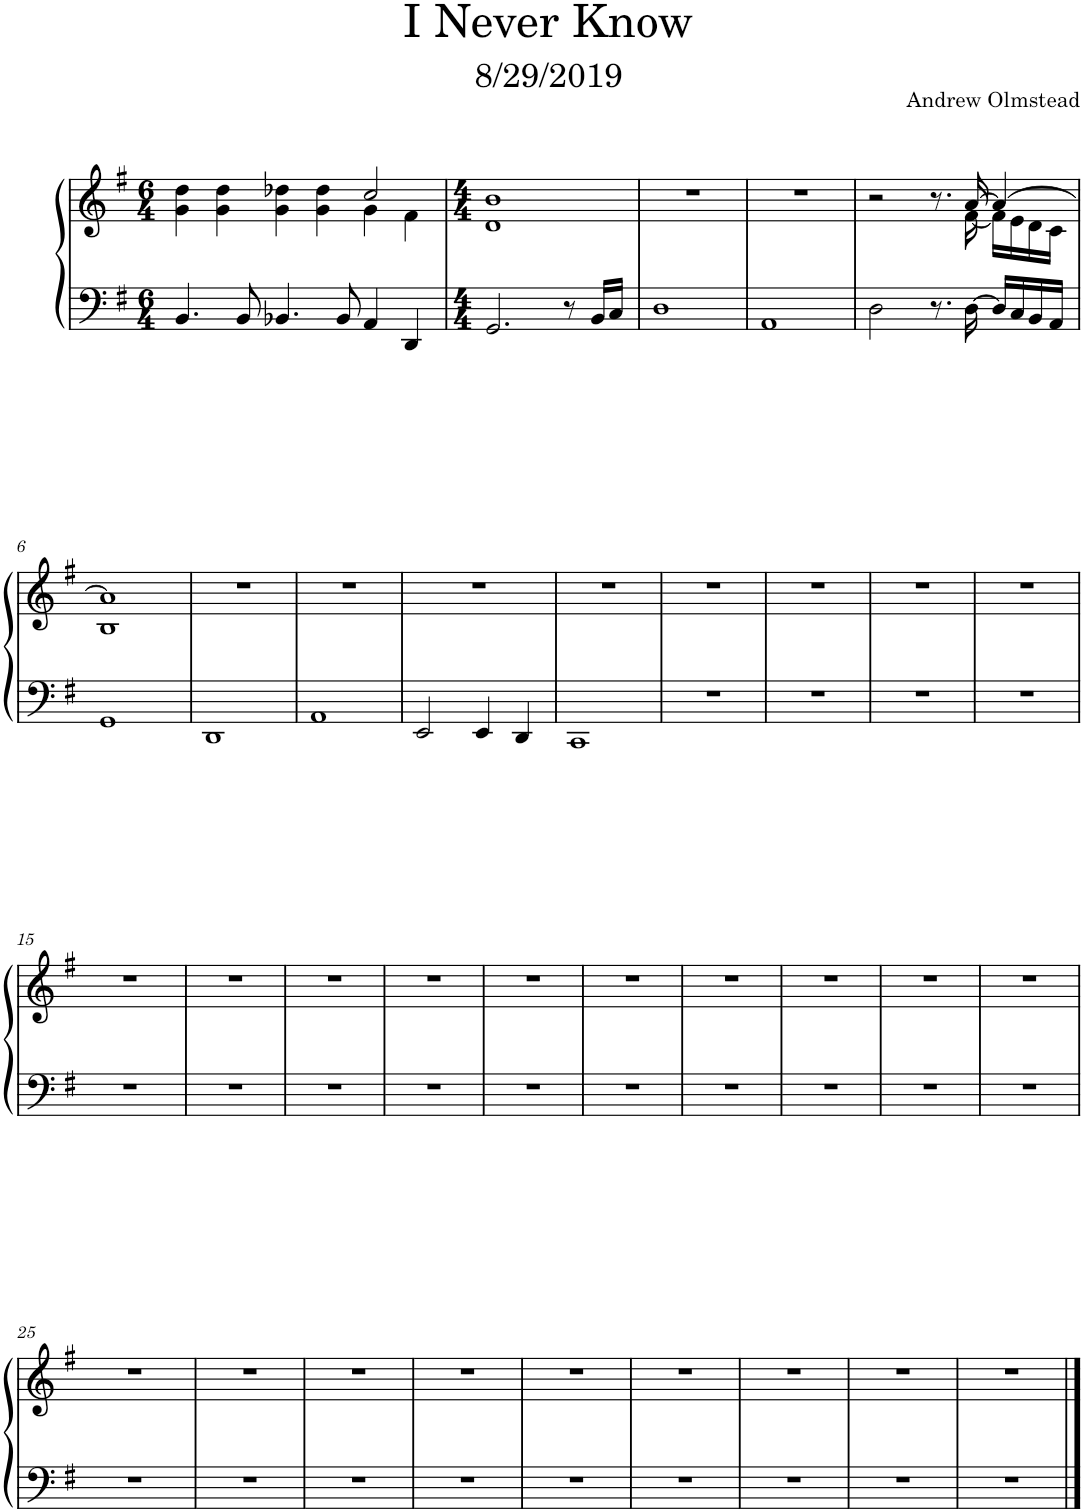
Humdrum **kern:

**kern	**kern
*part1	*part1
*staff2	*staff1
*I"Piano	*
*I'Pno.	*
*clefF4	*clefG2
*k[f#]	*k[f#]
*M6/4	*M6/4
=1	=1
*	*^
4.BB/	4g\ 4dd\	1ryy
.	4g\ 4dd\	.
8BB/	.	.
4.BB-X/	4g\ 4dd-X\	.
.	4g\ 4dd-\	.
8BB-/	.	.
4AA/	2cc/	4g\
4DD/	.	4f#\
*	*v	*v
=2	=2
*M4/4	*M4/4
2.GG/	1d 1b
8r	.
16BB/LL	.
16C/JJ	.
=3	=3
1D	1r
=4	=4
1AA	1r
=5	=5
*	*^
2D\	2r	8.ryy
*	*v	*v
8.r	8.r
*	*^
[16D\	[16a/	[16f#\
16D/LL]	4a/_	16f#\LL]
16C/	.	16e\
16BB/	.	16d\
16AA/JJ	.	16c\JJ
!!LO:LB:g=z	!!
=6	=6	=6
1GG	1a]	1B
*	*v	*v
=7	=7
1DD	1r
=8	=8
1AA	1r
=9	=9
2EE/	1r
4EE/	.
4DD/	.
=10	=10
1CC	1r
=11	=11
1r	1r
=12	=12
1r	1r
=13	=13
1r	1r
=14	=14
1r	1r
!!LO:LB:g=z
=15	=15
1r	1r
=16	=16
1r	1r
=17	=17
1r	1r
=18	=18
1r	1r
=19	=19
1r	1r
=20	=20
1r	1r
=21	=21
1r	1r
=22	=22
1r	1r
=23	=23
1r	1r
=24	=24
1r	1r
!!LO:LB:g=z
=25	=25
1r	1r
=26	=26
1r	1r
=27	=27
1r	1r
=28	=28
1r	1r
=29	=29
1r	1r
=30	=30
1r	1r
=31	=31
1r	1r
=32	=32
1r	1r
=33	=33
1r	1r
==	==
*-	*-
